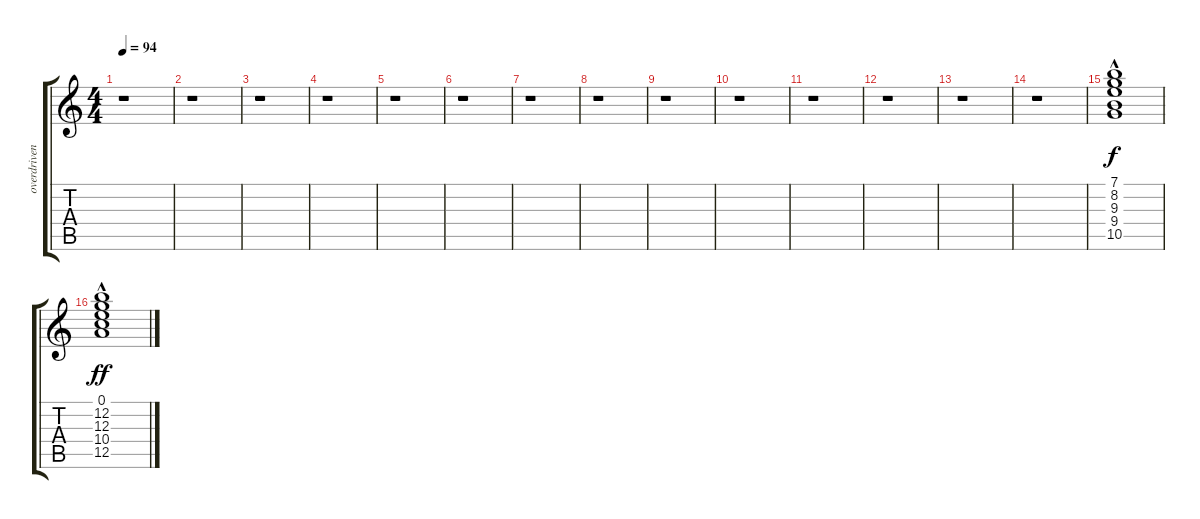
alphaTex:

\track ("overdriven" "overdriven") {instrument overdrivenguitar}
\staff {score tabs}
\tuning (E4 B3 G3 D3 A2 E2) {hide}
\ts (4 4)
\tempo 94
\clef g2
\ks c
r.1{dy f} |
r.1 |
r.1 |
r.1 |
r.1 |
r.1 |
r.1 |
r.1 |
r.1 |
r.1 |
r.1 |
r.1 |
r.1 |
r.1 |
(7.1{hac} 8.2{hac} 9.3 9.4 10.5).1{volume 7} |
(0.1 12.2 12.3{hac} 10.4 12.5).1{dy ff}
